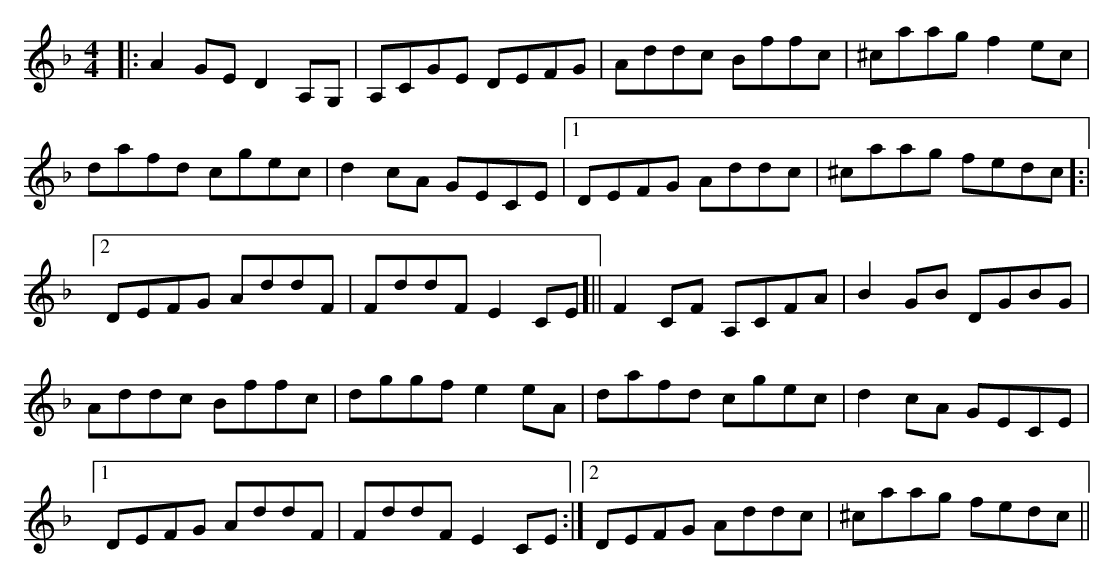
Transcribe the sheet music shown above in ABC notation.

X:1
M:4/4
K:F
|:A2 GE D2 A,G,|A,CGE DEFG|Addc Bffc|^caag f2 ec|
dafd cgec|d2 cA GECE|1 DEFG Addc|^caag fedc ]:|
[2 DEFG AddF|FddF E2 CE]||F2 CF A,CFA|B2 GB DGBG|
Addc Bffc|dggf e2 eA|dafd cgec|d2 cA GECE|
[1 DEFG AddF|FddF E2 CE:|2 DEFG Addc|^caag fedc||
